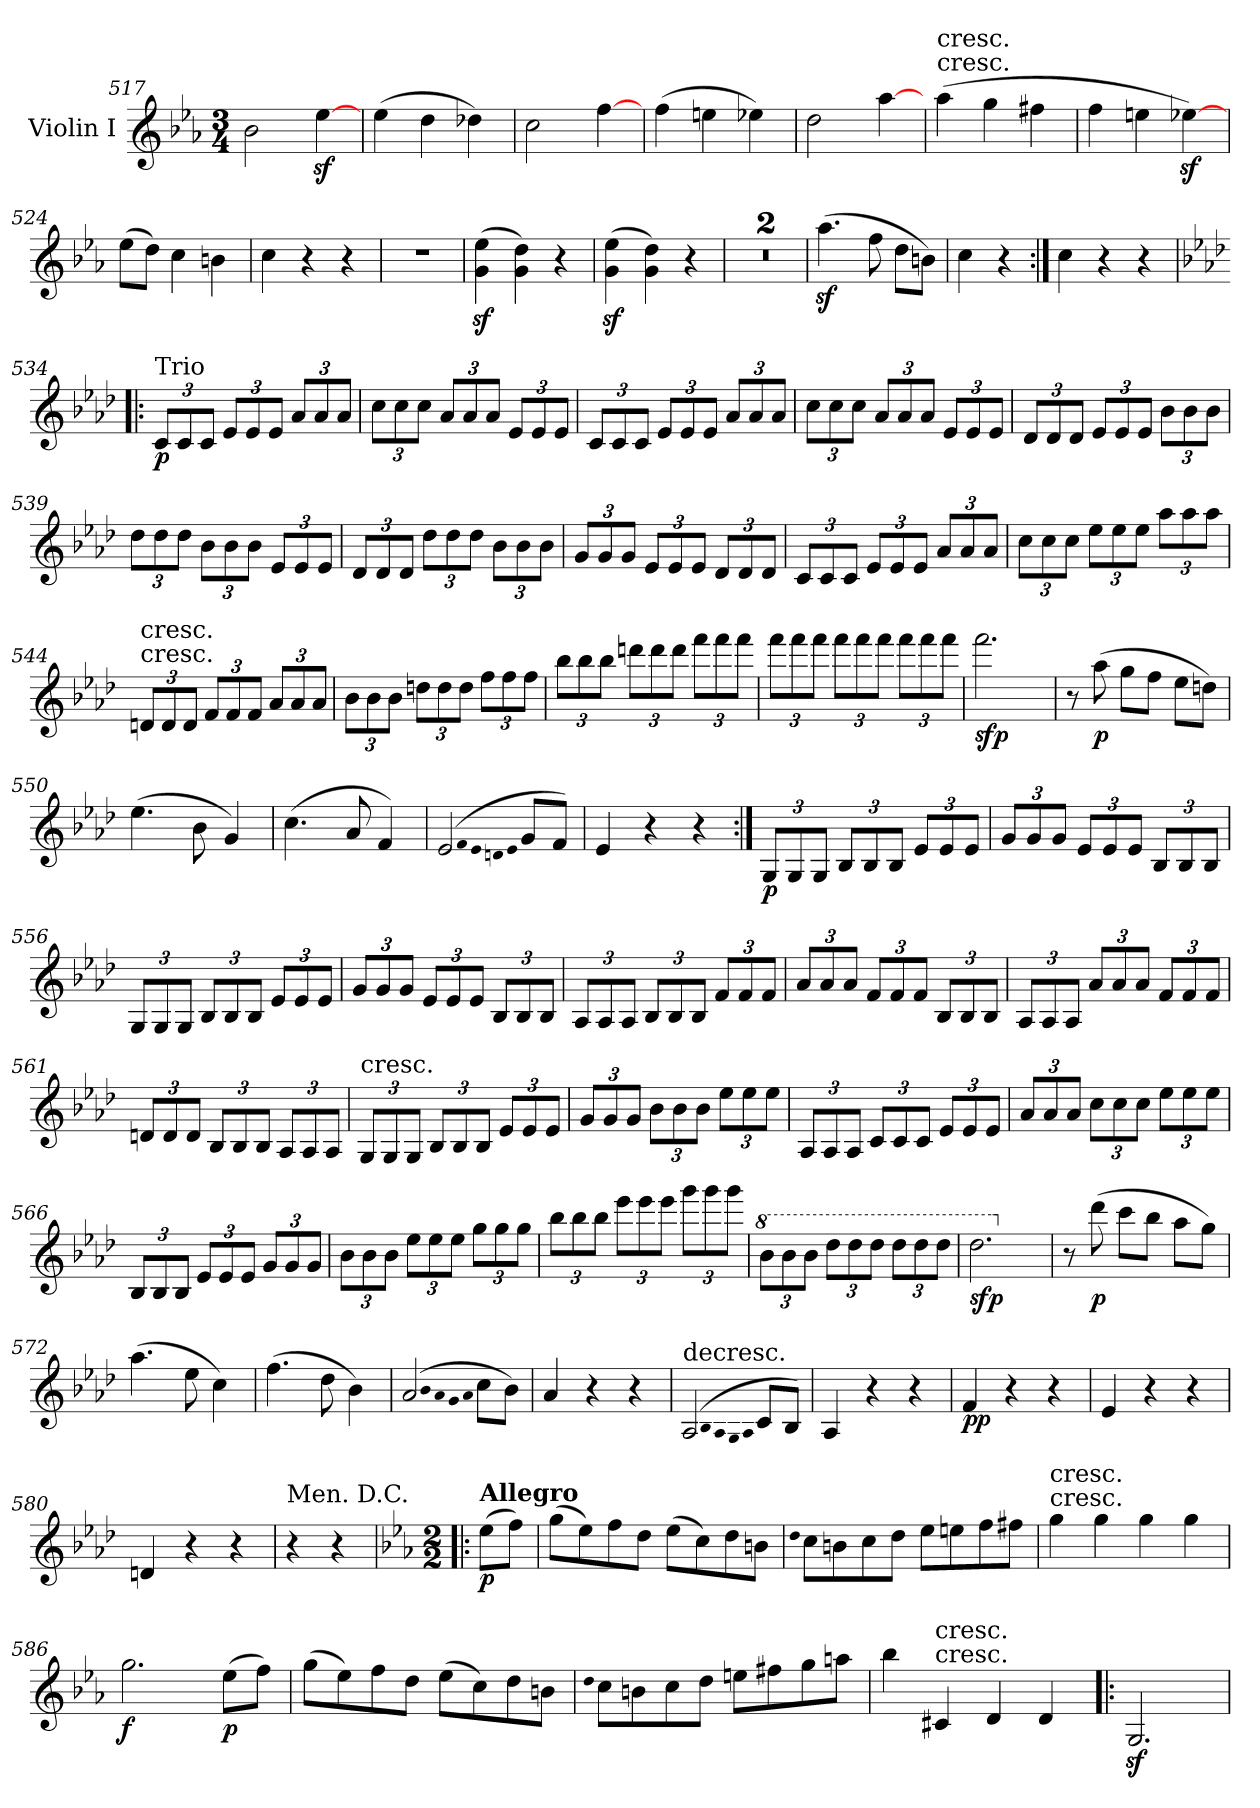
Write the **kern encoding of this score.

**kern	**dynam
*part1	*part1
*staff1	*staff1
*I"Violin I	*
*I'Vln	*
*clefG2	*
*k[b-e-a-]	*
*c:	*
*M3/4	*
=517	=517
2b-	.
[4ee-z	.
=518	=518
(4ee-	.
4dd	.
4dd-X)	.
=519	=519
2cc	.
[4ff	.
=520	=520
(4ff	.
4een	.
4ee-X)	.
=521	=521
2dd	.
[4aa-	.
=522	=522
!LO:TX:t=cresc.	!
!LO:TX:a:t=cresc.	!
(4aa-	.
4gg	.
4ff#X	.
=523	=523
4ff	.
4een	.
[4ee-Xz)	.
=524	=524
(8ee-\L	.
8dd\J)	.
4cc	.
4bn	.
=525	=525
4cc	.
4r	.
4r	.
=526	=526
2.r	.
=527	=527
(4gz 4ee-z	.
4g 4dd)	.
4r	.
=528	=528
(4gz 4ee-z	.
4g 4dd)	.
4r	.
=529	=529
2.r	.
=530	=530
2.r	.
=531	=531
(4.aa-z	.
8ff	.
8dd\L	.
8bn\J)	.
=532	=532
4cc	.
4r	.
=533:|!	=533:|!
4cc	.
4r	.
4r	.
=534!|:	=534!|:
*k[b-e-a-d-]	*
*A-:	*
!LO:TX:a:t=Trio	!
12c/L	p
12c/	.
12c/J	.
12e-/L	.
12e-/	.
12e-/J	.
12a-/L	.
12a-/	.
12a-/J	.
=535	=535
12cc\L	.
12cc\	.
12cc\J	.
12a-/L	.
12a-/	.
12a-/J	.
12e-/L	.
12e-/	.
12e-/J	.
=536	=536
12c/L	.
12c/	.
12c/J	.
12e-/L	.
12e-/	.
12e-/J	.
12a-/L	.
12a-/	.
12a-/J	.
=537	=537
12cc\L	.
12cc\	.
12cc\J	.
12a-/L	.
12a-/	.
12a-/J	.
12e-/L	.
12e-/	.
12e-/J	.
=538	=538
12d-/L	.
12d-/	.
12d-/J	.
12e-/L	.
12e-/	.
12e-/J	.
12b-\L	.
12b-\	.
12b-\J	.
=539	=539
12dd-\L	.
12dd-\	.
12dd-\J	.
12b-\L	.
12b-\	.
12b-\J	.
12e-/L	.
12e-/	.
12e-/J	.
=540	=540
12d-/L	.
12d-/	.
12d-/J	.
12dd-\L	.
12dd-\	.
12dd-\J	.
12b-\L	.
12b-\	.
12b-\J	.
=541	=541
12g/L	.
12g/	.
12g/J	.
12e-/L	.
12e-/	.
12e-/J	.
12d-/L	.
12d-/	.
12d-/J	.
=542	=542
12c/L	.
12c/	.
12c/J	.
12e-/L	.
12e-/	.
12e-/J	.
12a-/L	.
12a-/	.
12a-/J	.
=543	=543
12cc\L	.
12cc\	.
12cc\J	.
12ee-\L	.
12ee-\	.
12ee-\J	.
12aa-\L	.
12aa-\	.
12aa-\J	.
=544	=544
!LO:TX:t=cresc.	!
!LO:TX:a:t=cresc.	!
12dn/L	.
12d/	.
12d/J	.
12f/L	.
12f/	.
12f/J	.
12a-/L	.
12a-/	.
12a-/J	.
=545	=545
12b-\L	.
12b-\	.
12b-\J	.
12ddn\L	.
12dd\	.
12dd\J	.
12ff\L	.
12ff\	.
12ff\J	.
=546	=546
12bb-\L	.
12bb-\	.
12bb-\J	.
12dddn\L	.
12ddd\	.
12ddd\J	.
12fff\L	.
12fff\	.
12fff\J	.
=547	=547
12fff\L	.
12fff\	.
12fff\J	.
12fff\L	.
12fff\	.
12fff\J	.
12fff\L	.
12fff\	.
12fff\J	.
=548	=548
2.fff	sfp
=549	=549
8r	.
(8aa-	p
8gg\L	.
8ff\J	.
8ee-\L	.
8ddn\J)	.
=550	=550
(4.ee-	.
8b-	.
4g)	.
=551	=551
(4.cc	.
8a-	.
4f)	.
=552	=552
(2e-	.
qqf	.
qqe-	.
qqdn	.
qqe-	.
8g/L	.
8f/J)	.
=553	=553
4e-	.
4r	.
4r	.
=554:|!	=554:|!
12G/L	p
12G/	.
12G/J	.
12B-/L	.
12B-/	.
12B-/J	.
12e-/L	.
12e-/	.
12e-/J	.
=555	=555
12g/L	.
12g/	.
12g/J	.
12e-/L	.
12e-/	.
12e-/J	.
12B-/L	.
12B-/	.
12B-/J	.
=556	=556
12G/L	.
12G/	.
12G/J	.
12B-/L	.
12B-/	.
12B-/J	.
12e-/L	.
12e-/	.
12e-/J	.
=557	=557
12g/L	.
12g/	.
12g/J	.
12e-/L	.
12e-/	.
12e-/J	.
12B-/L	.
12B-/	.
12B-/J	.
=558	=558
12A-/L	.
12A-/	.
12A-/J	.
12B-/L	.
12B-/	.
12B-/J	.
12f/L	.
12f/	.
12f/J	.
=559	=559
12a-/L	.
12a-/	.
12a-/J	.
12f/L	.
12f/	.
12f/J	.
12B-/L	.
12B-/	.
12B-/J	.
=560	=560
12A-/L	.
12A-/	.
12A-/J	.
12a-/L	.
12a-/	.
12a-/J	.
12f/L	.
12f/	.
12f/J	.
=561	=561
12dn/L	.
12d/	.
12d/J	.
12B-/L	.
12B-/	.
12B-/J	.
12A-/L	.
12A-/	.
12A-/J	.
=562	=562
!LO:TX:a:t=cresc.	!
12G/L	.
12G/	.
12G/J	.
12B-/L	.
12B-/	.
12B-/J	.
12e-/L	.
12e-/	.
12e-/J	.
=563	=563
12g/L	.
12g/	.
12g/J	.
12b-\L	.
12b-\	.
12b-\J	.
12ee-\L	.
12ee-\	.
12ee-\J	.
=564	=564
12A-/L	.
12A-/	.
12A-/J	.
12c/L	.
12c/	.
12c/J	.
12e-/L	.
12e-/	.
12e-/J	.
=565	=565
12a-/L	.
12a-/	.
12a-/J	.
12cc\L	.
12cc\	.
12cc\J	.
12ee-\L	.
12ee-\	.
12ee-\J	.
=566	=566
12B-/L	.
12B-/	.
12B-/J	.
12e-/L	.
12e-/	.
12e-/J	.
12g/L	.
12g/	.
12g/J	.
=567	=567
12b-\L	.
12b-\	.
12b-\J	.
12ee-\L	.
12ee-\	.
12ee-\J	.
12gg\L	.
12gg\	.
12gg\J	.
=568	=568
12bb-\L	.
12bb-\	.
12bb-\J	.
12eee-\L	.
12eee-\	.
12eee-\J	.
12ggg\L	.
12ggg\	.
12ggg\J	.
=569	=569
*8va	*
12bb-\L	.
12bb-\	.
12bb-\J	.
12ddd-\L	.
12ddd-\	.
12ddd-\J	.
12ddd-\L	.
12ddd-\	.
12ddd-\J	.
=570	=570
2.ddd-	sfp
=571	=571
*X8va	*
8r	.
(8ddd-	p
8ccc\L	.
8bb-\J	.
8aa-\L	.
8gg\J)	.
=572	=572
(4.aa-	.
8ee-	.
4cc)	.
=573	=573
(4.ff	.
8dd-	.
4b-)	.
=574	=574
(2a-	.
qqb-	.
qqa-	.
qqg	.
qqa-	.
8cc\L	.
8b-\J)	.
=575	=575
4a-	.
4r	.
4r	.
=576	=576
!LO:TX:a:t=decresc.	!
(2A-	.
qqB-	.
qqA-	.
qqG	.
qqA-	.
8c/L	.
8B-/J)	.
=577	=577
4A-	.
4r	.
4r	.
=578	=578
4f	pp
4r	.
4r	.
=579	=579
4e-	.
4r	.
4r	.
=580	=580
4dn	.
4r	.
4r	.
=581	=581
!LO:TX:a:t=Men. D.C.	!
4r	.
4r	.
=582!|:	=582!|:
*k[b-e-a-]	*
*c:	*
*M2/2	*
!LO:TX:a:B:t=Allegro	!
(8ee-\L	p
8ff\J)	.
=583	=583
(8gg\L	.
8ee-\)	.
8ff\	.
8dd\J	.
(8ee-\L	.
8cc\)	.
8dd\	.
8bn\J	.
=584	=584
qqdd	.
8cc\L	.
8bn\	.
8cc\	.
8dd\J	.
8ee-\L	.
8een\	.
8ff\	.
8ff#X\J	.
=585	=585
!LO:TX:t=cresc.	!
!LO:TX:a:t=cresc.	!
4gg	.
4gg	.
4gg	.
4gg	.
=586	=586
2.gg	f
(8ee-\L	p
8ff\J)	.
=587	=587
(8gg\L	.
8ee-\)	.
8ff\	.
8dd\J	.
(8ee-\L	.
8cc\)	.
8dd\	.
8bn\J	.
=588	=588
qqdd	.
8cc\L	.
8bn\	.
8cc\	.
8dd\J	.
8een\L	.
8ff#X\	.
8gg\	.
8aan\J	.
=589	=589
4bb-	.
!LO:TX:t=cresc.	!
!LO:TX:a:t=cresc.	!
4c#X	.
4d	.
4d	.
=590!|:	=590!|:
2.Gz	.
=	=
*-	*-
